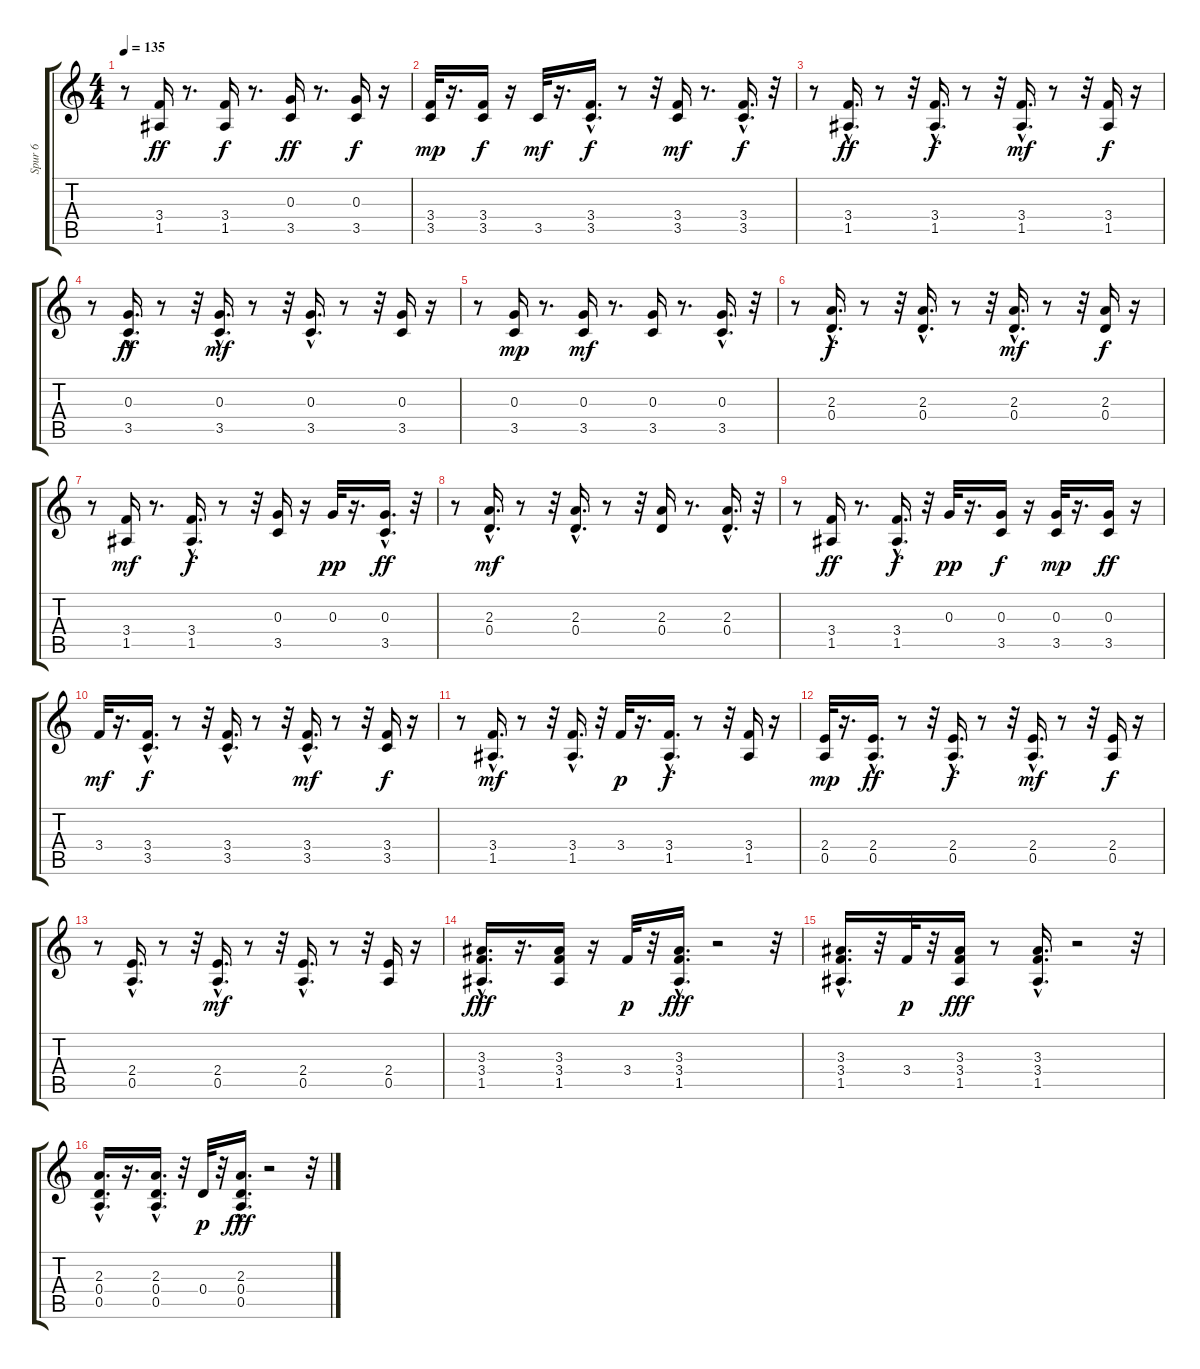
\track ("Spur 6" "Spur 6") {instrument electricguitarclean}
\staff {score tabs}
\tuning (E4 B3 G3 D3 A2 E2) {hide}
\ts (4 4)
\tempo 135
\clef g2
\ks c
r.8{dy f} (3.4 1.5).16{dy ff} r.8{d} (3.4 1.5).16{dy f} r.8{d} (0.3 3.5).16{dy ff} r.8{d} (0.3 3.5).16{dy f} r.16 |
(3.4 3.5).32{dy mp} r.16{d} (3.4 3.5).16{dy f} r.16 3.5.32{dy mf} r.16{d} (3.4{hac} 3.5{hac}).16{d dy f} r.8 r.32 (3.4 3.5).16{dy mf} r.8{d} (3.4{hac} 3.5{hac}).16{d dy f} r.32 |
r.8 (3.4{hac} 1.5).16{d dy ff} r.8 r.32 (3.4{hac} 1.5).16{d dy f} r.8 r.32 (3.4{hac} 1.5{hac}).16{d dy mf} r.8 r.32 (3.4 1.5).16{dy f} r.16 |
r.8 (0.3{hac} 3.5{hac}).16{d dy ff} r.8 r.32 (0.3{hac} 3.5).16{d dy mf} r.8 r.32 (0.3 3.5{hac}).16{d} r.8 r.32 (0.3 3.5).16 r.16 |
r.8 (0.3 3.5).16{dy mp} r.8{d} (0.3 3.5).16{dy mf} r.8{d} (0.3 3.5).16 r.8{d} (0.3{hac} 3.5).16{d} r.32 |
r.8 (2.3 0.4{hac}).16{d dy f} r.8 r.32 (2.3{hac} 0.4{hac}).16{d} r.8 r.32 (2.3{hac} 0.4).16{d dy mf} r.8 r.32 (2.3 0.4).16{dy f} r.16 |
r.8 (3.4 1.5).16{dy mf} r.8{d} (3.4{hac} 1.5).16{d dy f} r.8 r.32 (0.3 3.5).16 r.16 0.3.32{dy pp} r.16{d} (0.3{hac} 3.5).16{d dy ff} r.32 |
r.8 (2.3 0.4{hac}).16{d dy mf} r.8 r.32 (2.3{hac} 0.4{hac}).16{d} r.8 r.32 (2.3 0.4).16 r.8{d} (2.3 0.4{hac}).16{d} r.32 |
r.8 (3.4 1.5).16{dy ff} r.8{d} (3.4{hac} 1.5).16{d dy f} r.32 0.3.32{dy pp} r.16{d} (0.3 3.5).16{dy f} r.16 (0.3 3.5).32{dy mp} r.16{d} (0.3 3.5).16{dy ff} r.16 |
3.4.32{dy mf} r.16{d} (3.4{hac} 3.5{hac}).16{d dy f} r.8 r.32 (3.4{hac} 3.5{hac}).16{d} r.8 r.32 (3.4{hac} 3.5{hac}).16{d dy mf} r.8 r.32 (3.4 3.5).16{dy f} r.16 |
r.8 (3.4{hac} 1.5{hac}).16{d dy mf} r.8 r.32 (3.4{hac} 1.5).16{d} r.32 3.4.32{dy p} r.16{d} (3.4{hac} 1.5{hac}).16{d dy f} r.8 r.32 (3.4 1.5).16 r.16 |
(2.4 0.5).32{dy mp} r.16{d} (2.4{hac} 0.5).16{d dy ff} r.8 r.32 (2.4{hac} 0.5{hac}).16{d dy f} r.8 r.32 (2.4{hac} 0.5{hac}).16{d dy mf} r.8 r.32 (2.4 0.5).16{dy f} r.16 |
r.8 (2.4{hac} 0.5{hac}).16{d} r.8 r.32 (2.4{hac} 0.5{hac}).16{d dy mf} r.8 r.32 (2.4{hac} 0.5{hac}).16{d} r.8 r.32 (2.4 0.5).16 r.16 |
(3.3{hac} 3.4 1.5).16{d dy fff} r.16{d} (3.3 3.4 1.5).16 r.16 3.4.32{dy p} r.32 (3.3 3.4 1.5{hac}).16{d dy fff} r.2 r.32 |
(3.3{hac} 3.4 1.5{hac}).16{d} r.32 3.4.32{dy p} r.32 (3.3 3.4 1.5).16{dy fff} r.8 (3.3{hac} 3.4 1.5{hac}).16{d} r.2 r.32 |
(2.3{hac} 0.4 0.5).16{d} r.16{d} (2.3 0.4{hac} 0.5).16{d} r.32 0.4.32{dy p} r.32 (2.3{hac} 0.4 0.5{hac}).16{d dy fff} r.2 r.32
